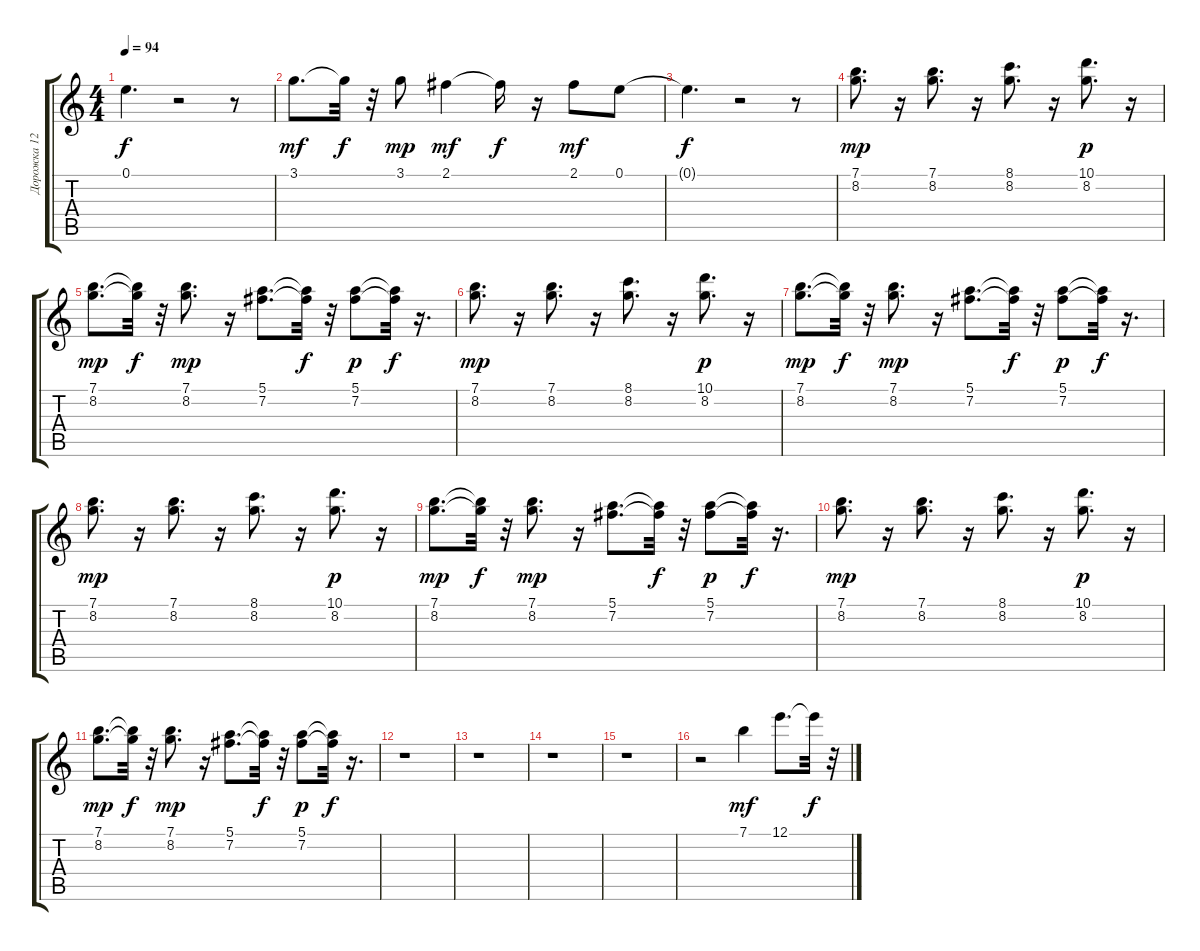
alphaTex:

\track ("Дорожка 12" "Дорожка 12") {instrument electricguitarclean}
\staff {score tabs}
\tuning (E4 B3 G3 D3 A2 E2) {hide}
\ts (4 4)
\tempo 94
\clef g2
\ks c
0.1{t}.4{d dy f} r.2 r.8 |
3.1.8{d dy mf} 3.1{t}.32{dy f} r.32 3.1.8{dy mp} 2.1.4{dy mf} 2.1{t}.16{dy f} r.16 2.1.8{dy mf} 0.1.8 |
0.1{t}.4{d dy f} r.2 r.8 |
(7.1 8.2).8{d dy mp} r.16 (7.1 8.2).8{d} r.16 (8.1 8.2).8{d} r.16 (10.1 8.2).8{d dy p} r.16 |
(7.1 8.2).8{d dy mp} (7.1{t} 8.2{t}).32{dy f} r.32 (7.1 8.2).8{d dy mp} r.16 (5.1 7.2).8{d} (5.1{t} 7.2{t}).32{dy f} r.32 (5.1 7.2).8{dy p} (5.1{t} 7.2{t}).32{dy f} r.16{d} |
(7.1 8.2).8{d dy mp} r.16 (7.1 8.2).8{d} r.16 (8.1 8.2).8{d} r.16 (10.1 8.2).8{d dy p} r.16 |
(7.1 8.2).8{d dy mp} (7.1{t} 8.2{t}).32{dy f} r.32 (7.1 8.2).8{d dy mp} r.16 (5.1 7.2).8{d} (5.1{t} 7.2{t}).32{dy f} r.32 (5.1 7.2).8{dy p} (5.1{t} 7.2{t}).32{dy f} r.16{d} |
(7.1 8.2).8{d dy mp} r.16 (7.1 8.2).8{d} r.16 (8.1 8.2).8{d} r.16 (10.1 8.2).8{d dy p} r.16 |
(7.1 8.2).8{d dy mp} (7.1{t} 8.2{t}).32{dy f} r.32 (7.1 8.2).8{d dy mp} r.16 (5.1 7.2).8{d} (5.1{t} 7.2{t}).32{dy f} r.32 (5.1 7.2).8{dy p} (5.1{t} 7.2{t}).32{dy f} r.16{d} |
(7.1 8.2).8{d dy mp} r.16 (7.1 8.2).8{d} r.16 (8.1 8.2).8{d} r.16 (10.1 8.2).8{d dy p} r.16 |
(7.1 8.2).8{d dy mp} (7.1{t} 8.2{t}).32{dy f} r.32 (7.1 8.2).8{d dy mp} r.16 (5.1 7.2).8{d} (5.1{t} 7.2{t}).32{dy f} r.32 (5.1 7.2).8{dy p} (5.1{t} 7.2{t}).32{dy f} r.16{d} |
r.1 |
r.1 |
r.1 |
r.1 |
r.2 7.1.4{dy mf} 12.1.8{d} 12.1{t}.32{dy f} r.32
